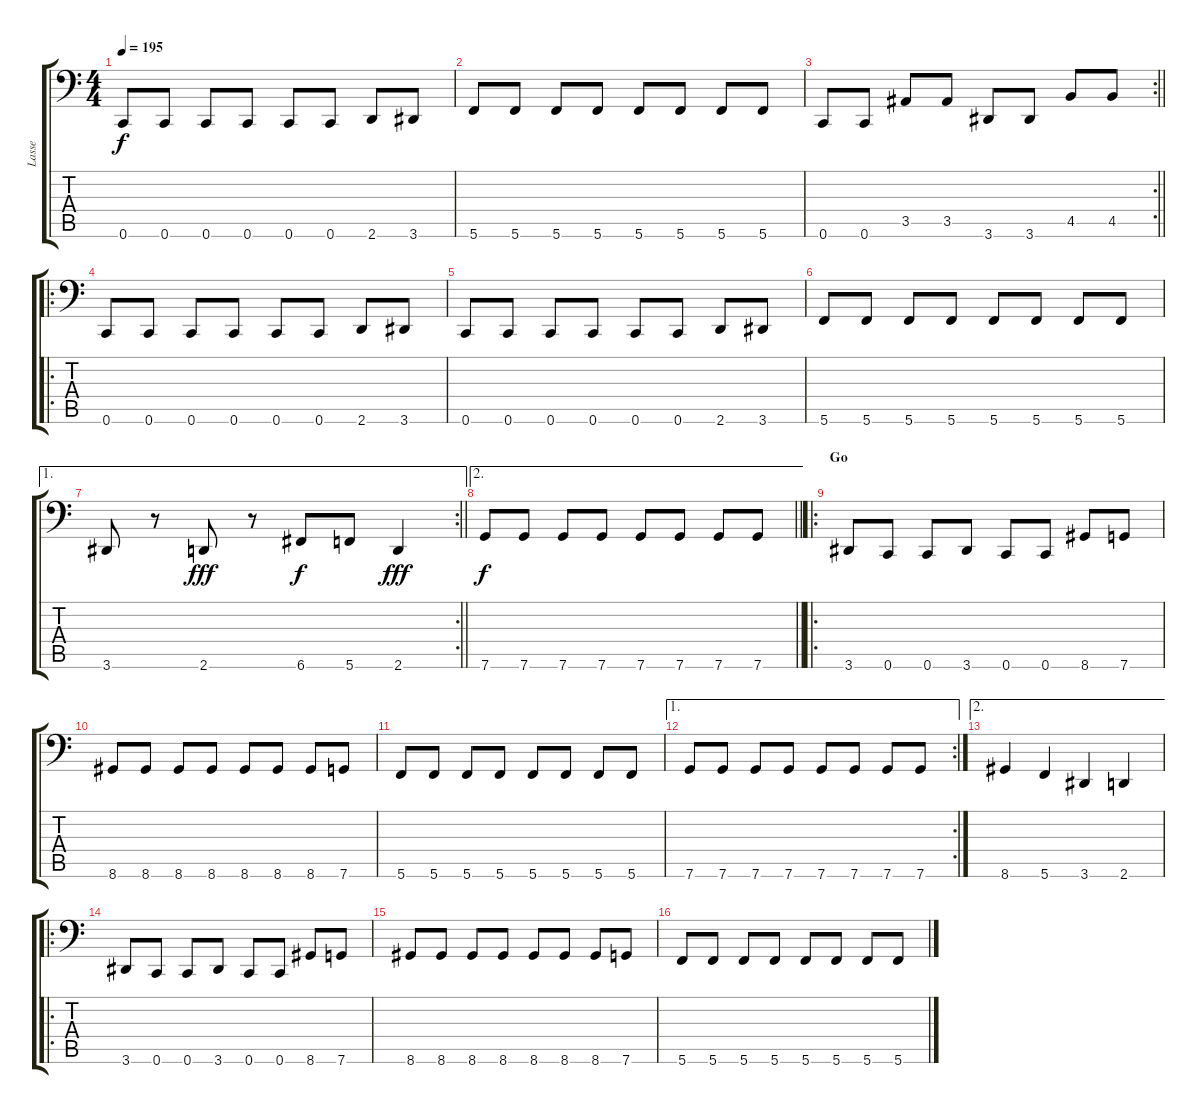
\track ("Lasse" "Lasse") {instrument electricbasspick}
\staff {score tabs}
\tuning (D3 A2 F2 C2 G1 C1) {hide}
\ts (4 4)
\tempo 195
\clef f4
\ks c
0.6.8{dy f} 0.6.8 0.6.8 0.6.8 0.6.8 0.6.8 2.6.8 3.6.8 |
5.6.8 5.6.8 5.6.8 5.6.8 5.6.8 5.6.8 5.6.8 5.6.8 |
\rc 2
\barLineRight lightlight
0.6.8 0.6.8 3.5.8 3.5.8 3.6.8 3.6.8 4.5.8 4.5.8 |
\ro
0.6.8 0.6.8 0.6.8 0.6.8 0.6.8 0.6.8 2.6.8 3.6.8 |
0.6.8 0.6.8 0.6.8 0.6.8 0.6.8 0.6.8 2.6.8 3.6.8 |
5.6.8 5.6.8 5.6.8 5.6.8 5.6.8 5.6.8 5.6.8 5.6.8 |
\ae 1
\rc 2
\barLineRight lightlight
3.6.8 r.8 2.6.8{dy fff} r.8 6.6.8{dy f} 5.6.8 2.6.4{dy fff} |
\ae 2
\barLineRight lightlight
7.6.8{dy f} 7.6.8 7.6.8 7.6.8 7.6.8 7.6.8 7.6.8 7.6.8 |
\ro
\section ("" "Go")
3.6.8 0.6.8 0.6.8 3.6.8 0.6.8 0.6.8 8.6.8 7.6.8 |
8.6.8 8.6.8 8.6.8 8.6.8 8.6.8 8.6.8 8.6.8 7.6.8 |
5.6.8 5.6.8 5.6.8 5.6.8 5.6.8 5.6.8 5.6.8 5.6.8 |
\ae 1
\rc 2
7.6.8 7.6.8 7.6.8 7.6.8 7.6.8 7.6.8 7.6.8 7.6.8 |
\ae 2
8.6.4 5.6.4 3.6.4 2.6.4 |
\ro
3.6.8 0.6.8 0.6.8 3.6.8 0.6.8 0.6.8 8.6.8 7.6.8 |
8.6.8 8.6.8 8.6.8 8.6.8 8.6.8 8.6.8 8.6.8 7.6.8 |
5.6.8 5.6.8 5.6.8 5.6.8 5.6.8 5.6.8 5.6.8 5.6.8
